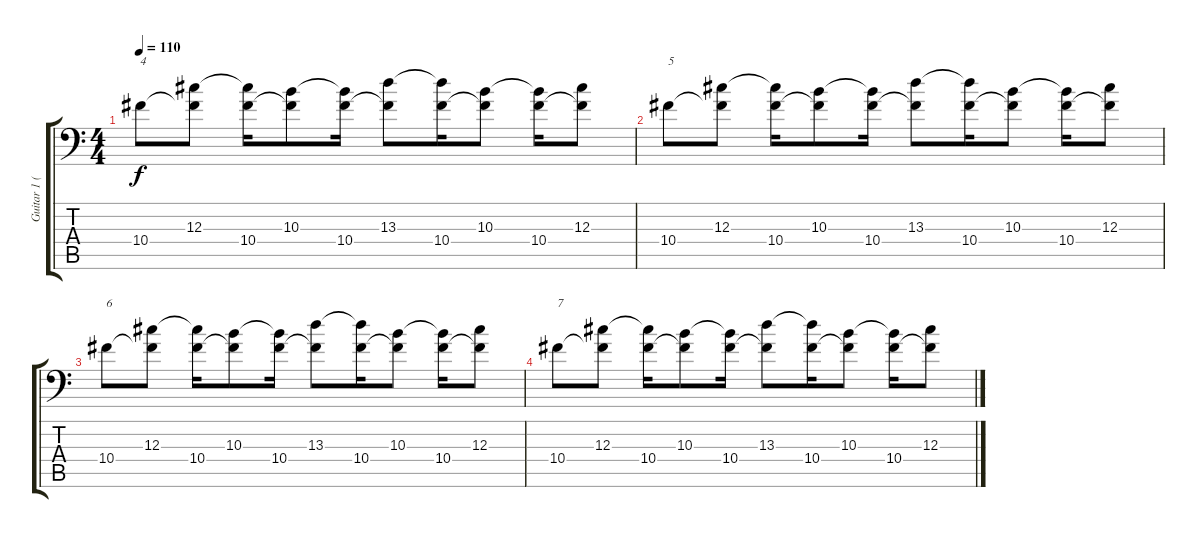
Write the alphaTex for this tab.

\track ("Guitar 1 (Clean)" "Guitar 1 (") {instrument acousticguitarsteel}
\staff {score tabs}
\tuning (Bb3 Gb3 Db3 Ab2 Db2 Ab1) {hide}
\ts (4 4)
\tempo 110
\clef f4
\ks c
10.4.8{txt "4" dy f} (12.3 10.4{t}).8 (12.3{t} 10.4).16 (10.3 10.4{t}).8 (10.3{t} 10.4).16 (13.3 10.4{t}).8 (13.3{t} 10.4).16 (10.3 10.4{t}).8 (10.3{t} 10.4).16 (12.3 10.4{t}).8 |
10.4.8{txt "5"} (12.3 10.4{t}).8 (12.3{t} 10.4).16 (10.3 10.4{t}).8 (10.3{t} 10.4).16 (13.3 10.4{t}).8 (13.3{t} 10.4).16 (10.3 10.4{t}).8 (10.3{t} 10.4).16 (12.3 10.4{t}).8 |
10.4.8{txt "6"} (12.3 10.4{t}).8 (12.3{t} 10.4).16 (10.3 10.4{t}).8 (10.3{t} 10.4).16 (13.3 10.4{t}).8 (13.3{t} 10.4).16 (10.3 10.4{t}).8 (10.3{t} 10.4).16 (12.3 10.4{t}).8 |
10.4.8{txt "7"} (12.3 10.4{t}).8 (12.3{t} 10.4).16 (10.3 10.4{t}).8 (10.3{t} 10.4).16 (13.3 10.4{t}).8 (13.3{t} 10.4).16 (10.3 10.4{t}).8 (10.3{t} 10.4).16 (12.3 10.4{t}).8
